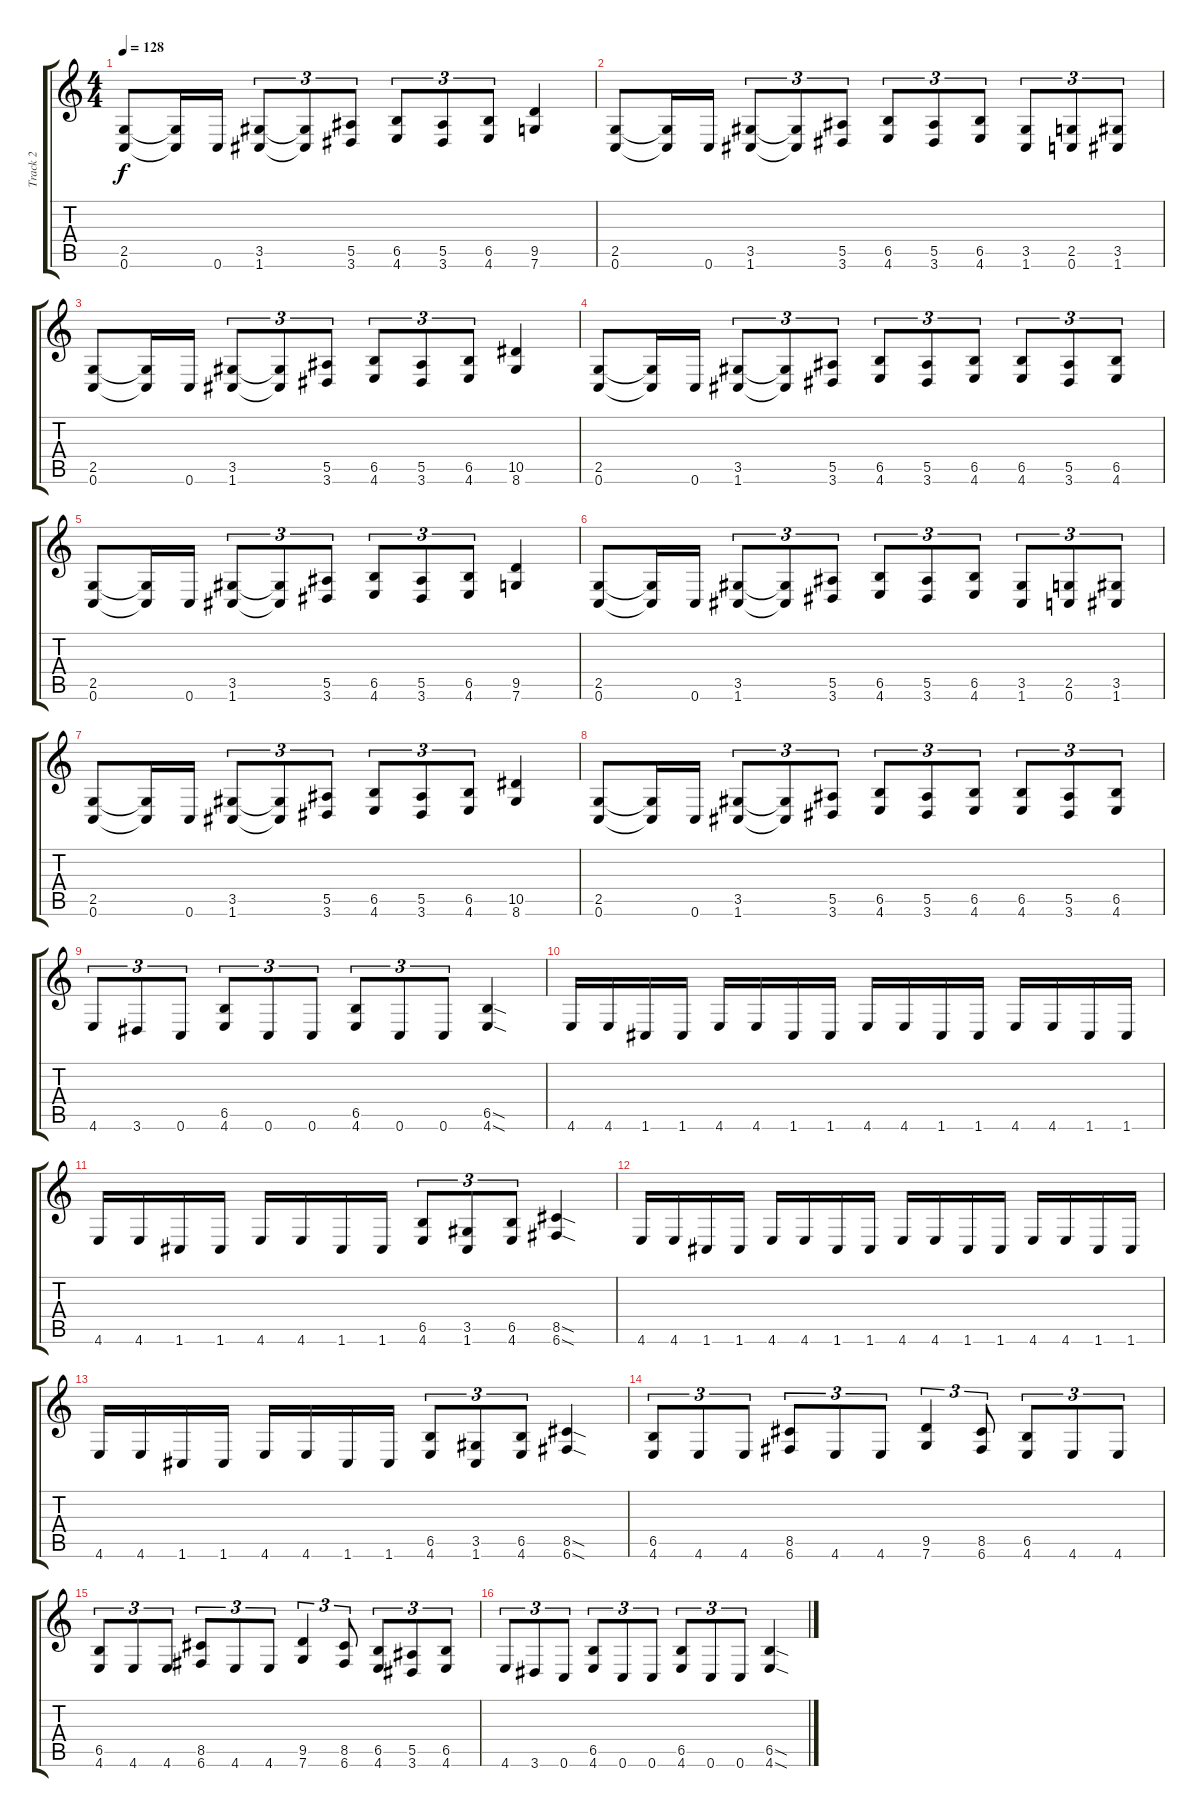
\track ("Track 2" "Track 2") {instrument overdrivenguitar}
\staff {score tabs}
\tuning (C4 G3 Eb3 Bb2 F2 C2) {hide}
\ts (4 4)
\tempo 128
\clef g2
\ks c
(2.5 0.6).8{dy f instrument overdrivenguitar} (2.5{t} 0.6{t}).16 0.6.16 (3.5 1.6).8{tu (3 2)} (3.5{t} 1.6{t}).8{tu (3 2)} (5.5 3.6).8{tu (3 2)} (6.5 4.6).8{tu (3 2)} (5.5 3.6).8{tu (3 2)} (6.5 4.6).8{tu (3 2)} (9.5 7.6).4 |
(2.5 0.6).8 (2.5{t} 0.6{t}).16 0.6.16 (3.5 1.6).8{tu (3 2)} (3.5{t} 1.6{t}).8{tu (3 2)} (5.5 3.6).8{tu (3 2)} (6.5 4.6).8{tu (3 2)} (5.5 3.6).8{tu (3 2)} (6.5 4.6).8{tu (3 2)} (3.5 1.6).8{tu (3 2)} (2.5 0.6).8{tu (3 2)} (3.5 1.6).8{tu (3 2)} |
(2.5 0.6).8 (2.5{t} 0.6{t}).16 0.6.16 (3.5 1.6).8{tu (3 2)} (3.5{t} 1.6{t}).8{tu (3 2)} (5.5 3.6).8{tu (3 2)} (6.5 4.6).8{tu (3 2)} (5.5 3.6).8{tu (3 2)} (6.5 4.6).8{tu (3 2)} (10.5 8.6).4 |
(2.5 0.6).8 (2.5{t} 0.6{t}).16 0.6.16 (3.5 1.6).8{tu (3 2)} (3.5{t} 1.6{t}).8{tu (3 2)} (5.5 3.6).8{tu (3 2)} (6.5 4.6).8{tu (3 2)} (5.5 3.6).8{tu (3 2)} (6.5 4.6).8{tu (3 2)} (6.5 4.6).8{tu (3 2)} (5.5 3.6).8{tu (3 2)} (6.5 4.6).8{tu (3 2)} |
(2.5 0.6).8 (2.5{t} 0.6{t}).16 0.6.16 (3.5 1.6).8{tu (3 2)} (3.5{t} 1.6{t}).8{tu (3 2)} (5.5 3.6).8{tu (3 2)} (6.5 4.6).8{tu (3 2)} (5.5 3.6).8{tu (3 2)} (6.5 4.6).8{tu (3 2)} (9.5 7.6).4 |
(2.5 0.6).8 (2.5{t} 0.6{t}).16 0.6.16 (3.5 1.6).8{tu (3 2)} (3.5{t} 1.6{t}).8{tu (3 2)} (5.5 3.6).8{tu (3 2)} (6.5 4.6).8{tu (3 2)} (5.5 3.6).8{tu (3 2)} (6.5 4.6).8{tu (3 2)} (3.5 1.6).8{tu (3 2)} (2.5 0.6).8{tu (3 2)} (3.5 1.6).8{tu (3 2)} |
(2.5 0.6).8 (2.5{t} 0.6{t}).16 0.6.16 (3.5 1.6).8{tu (3 2)} (3.5{t} 1.6{t}).8{tu (3 2)} (5.5 3.6).8{tu (3 2)} (6.5 4.6).8{tu (3 2)} (5.5 3.6).8{tu (3 2)} (6.5 4.6).8{tu (3 2)} (10.5 8.6).4 |
(2.5 0.6).8 (2.5{t} 0.6{t}).16 0.6.16 (3.5 1.6).8{tu (3 2)} (3.5{t} 1.6{t}).8{tu (3 2)} (5.5 3.6).8{tu (3 2)} (6.5 4.6).8{tu (3 2)} (5.5 3.6).8{tu (3 2)} (6.5 4.6).8{tu (3 2)} (6.5 4.6).8{tu (3 2)} (5.5 3.6).8{tu (3 2)} (6.5 4.6).8{tu (3 2)} |
4.6.8{tu (3 2)} 3.6.8{tu (3 2)} 0.6.8{tu (3 2)} (6.5 4.6).8{tu (3 2)} 0.6.8{tu (3 2)} 0.6.8{tu (3 2)} (6.5 4.6).8{tu (3 2)} 0.6.8{tu (3 2)} 0.6.8{tu (3 2)} (6.5{sod} 4.6{sod}).4 |
4.6.16 4.6.16 1.6.16 1.6.16 4.6.16 4.6.16 1.6.16 1.6.16 4.6.16 4.6.16 1.6.16 1.6.16 4.6.16 4.6.16 1.6.16 1.6.16 |
4.6.16 4.6.16 1.6.16 1.6.16 4.6.16 4.6.16 1.6.16 1.6.16 (6.5 4.6).8{tu (3 2)} (3.5 1.6).8{tu (3 2)} (6.5 4.6).8{tu (3 2)} (8.5{sod} 6.6{sod}).4 |
4.6.16 4.6.16 1.6.16 1.6.16 4.6.16 4.6.16 1.6.16 1.6.16 4.6.16 4.6.16 1.6.16 1.6.16 4.6.16 4.6.16 1.6.16 1.6.16 |
4.6.16 4.6.16 1.6.16 1.6.16 4.6.16 4.6.16 1.6.16 1.6.16 (6.5 4.6).8{tu (3 2)} (3.5 1.6).8{tu (3 2)} (6.5 4.6).8{tu (3 2)} (8.5{sod} 6.6{sod}).4 |
(6.5 4.6).8{tu (3 2)} 4.6.8{tu (3 2)} 4.6.8{tu (3 2)} (8.5 6.6).8{tu (3 2)} 4.6.8{tu (3 2)} 4.6.8{tu (3 2)} (9.5 7.6).4{tu (3 2)} (8.5 6.6).8{tu (3 2)} (6.5 4.6).8{tu (3 2)} 4.6.8{tu (3 2)} 4.6.8{tu (3 2)} |
(6.5 4.6).8{tu (3 2)} 4.6.8{tu (3 2)} 4.6.8{tu (3 2)} (8.5 6.6).8{tu (3 2)} 4.6.8{tu (3 2)} 4.6.8{tu (3 2)} (9.5 7.6).4{tu (3 2)} (8.5 6.6).8{tu (3 2)} (6.5 4.6).8{tu (3 2)} (5.5 3.6).8{tu (3 2)} (6.5 4.6).8{tu (3 2)} |
4.6.8{tu (3 2)} 3.6.8{tu (3 2)} 0.6.8{tu (3 2)} (6.5 4.6).8{tu (3 2)} 0.6.8{tu (3 2)} 0.6.8{tu (3 2)} (6.5 4.6).8{tu (3 2)} 0.6.8{tu (3 2)} 0.6.8{tu (3 2)} (6.5{sod} 4.6{sod}).4
